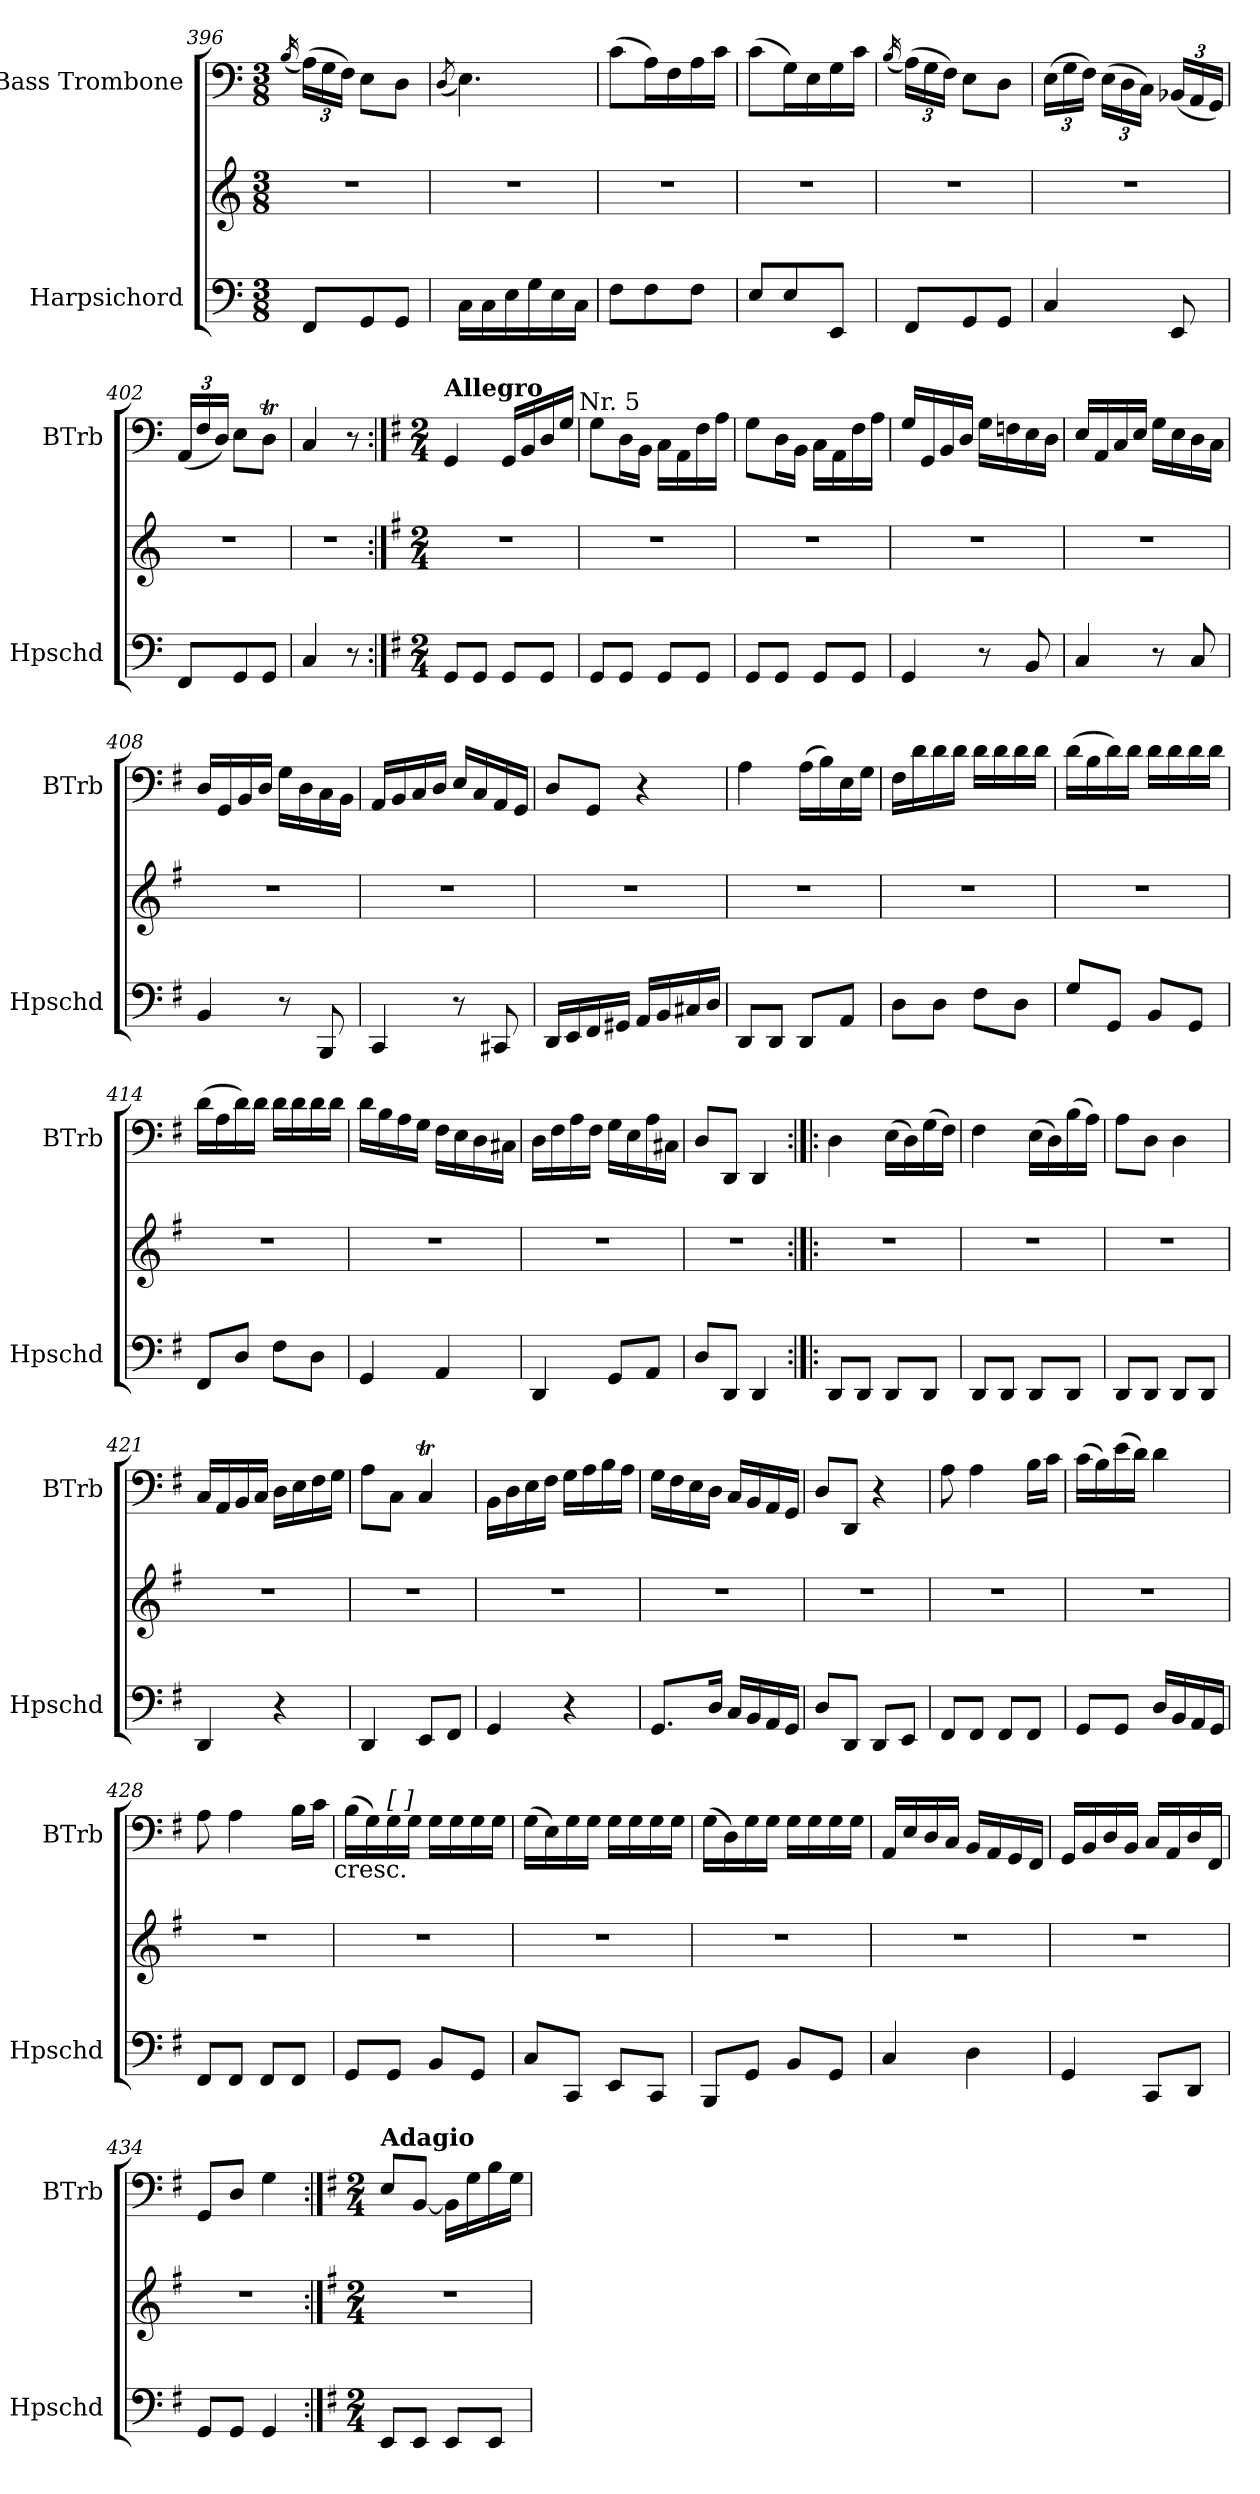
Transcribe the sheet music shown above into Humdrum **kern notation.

**kern	**kern	**kern
*part2	*part2	*part1
*staff3	*staff2	*staff1
*I"Harpsichord	*	*I"Bass Trombone
*I'Hpschd	*	*I'BTrb
*clefF4	*clefG2	*clefF4
*k[]	*k[]	*k[]
*C:	*C:	*C:
*M3/8	*M3/8	*M3/8
=396	=396	=396
.	.	(<16qB/
*	*	*Xbrackettup
8FF/L	4.r	(>24A\LL)
.	.	24G\
.	.	24F\JJ)
8GG/	.	8E\L
8GG/J	.	8D\J
!!LO:LB:g=z
=397	=397	=397
.	.	(<8qD/
16C\LL	4.r	4.E\)
16C\	.	.
16E\	.	.
16G\	.	.
16E\	.	.
16C\JJ	.	.
=398	=398	=398
8F\L	4.r	(>8c\L
8F\	.	16A\L)
.	.	16F\
8F\J	.	16A\
.	.	16c\JJ
=399	=399	=399
8E/L	4.r	(>8c\L
8E/	.	16G\L)
.	.	16E\
8EE/J	.	16G\
.	.	16c\JJ
=400	=400	=400
.	.	(<16qB/
8FF/L	4.r	(>24A\LL)
.	.	24G\
.	.	24F\JJ)
8GG/	.	8E\L
8GG/J	.	8D\J
=401	=401	=401
4C/	4.r	(>24E\LL
.	.	24G\
.	.	24F\JJ)
.	.	(>24E\LL
.	.	24D\
.	.	24C\JJ)
8EE/	.	(<24BB-X/LL
.	.	24AA/
.	.	24GG/JJ)
=402	=402	=402
8FF/L	4.r	(<24AA/LL
.	.	24F/
.	.	24D/JJ)
8GG/	.	8E\L
8GG/J	.	8DT\J
=403	=403	=403
4C/	4.r	4C/
8r	.	8r
!!LO:LB:g=z
=403X16:|!	=403X16:|!	=403X16:|!
*k[f#]	*k[f#]	*k[f#]
*G:	*G:	*G:
*M2/4	*M2/4	*M2/4
!	!	!LO:TX:a:B:t=Allegro
8GG/L	2r	4GG/
8GG/J	.	.
8GG/L	.	16GG/LL
.	.	16BB/
8GG/J	.	16D/
.	.	16G/JJ
!	!	!LO:TX:a:t=Nr. 5
=404	=404	=404
8GG/L	2r	8G\L
8GG/J	.	16D\L
.	.	16BB\JJ
8GG/L	.	16C\LL
.	.	16AA\
8GG/J	.	16F#\
.	.	16A\JJ
=405	=405	=405
8GG/L	2r	8G\L
8GG/J	.	16D\L
.	.	16BB\JJ
8GG/L	.	16C\LL
.	.	16AA\
8GG/J	.	16F#\
.	.	16A\JJ
!!LO:PB:g=z
=406	=406	=406
4GG/	2r	16G/LL
.	.	16GG/
.	.	16BB/
.	.	16D/JJ
8r	.	16G\LL
.	.	16Fn\
8BB/	.	16E\
.	.	16D\JJ
=407	=407	=407
4C/	2r	16E/LL
.	.	16AA/
.	.	16C/
.	.	16E/JJ
8r	.	16G\LL
.	.	16E\
8C/	.	16D\
.	.	16C\JJ
=408	=408	=408
4BB/	2r	16D/LL
.	.	16GG/
.	.	16BB/
.	.	16D/JJ
8r	.	16G\LL
.	.	16D\
8BBB/	.	16C\
.	.	16BB\JJ
=409	=409	=409
4CC/	2r	16AA/LL
.	.	16BB/
.	.	16C/
.	.	16D/JJ
8r	.	16E/LL
.	.	16C/
8CC#X/	.	16AA/
.	.	16GG/JJ
!!LO:LB:g=z
=410	=410	=410
16DD/LL	2r	8D/L
16EE/	.	.
16FF#/	.	8GG/J
16GG#X/JJ	.	.
16AA/LL	.	4r
16BB/	.	.
16C#X/	.	.
16D/JJ	.	.
=411	=411	=411
8DD/L	2r	4A\
8DD/J	.	.
8DD/L	.	(>16A\LL
.	.	16B\)
8AA/J	.	16E\
.	.	16G\JJ
=412	=412	=412
8D\L	2r	16F#\LL
.	.	16d\
8D\J	.	16d\
.	.	16d\JJ
8F#\L	.	16d\LL
.	.	16d\
8D\J	.	16d\
.	.	16d\JJ
=413	=413	=413
8G/L	2r	(>16d\LL
.	.	16B\
8GG/J	.	16d\)
.	.	16d\JJ
8BB/L	.	16d\LL
.	.	16d\
8GG/J	.	16d\
.	.	16d\JJ
!!LO:LB:g=z
=414	=414	=414
8FF#/L	2r	(>16d\LL
.	.	16A\
8D/J	.	16d\)
.	.	16d\JJ
8F#\L	.	16d\LL
.	.	16d\
8D\J	.	16d\
.	.	16d\JJ
=415	=415	=415
4GG/	2r	16d\LL
.	.	16B\
.	.	16A\
.	.	16G\JJ
4AA/	.	16F#\LL
.	.	16E\
.	.	16D\
.	.	16C#X\JJ
=416	=416	=416
4DD/	2r	16D\LL
.	.	16F#\
.	.	16A\
.	.	16F#\JJ
8GG/L	.	16G\LL
.	.	16E\
8AA/J	.	16A\
.	.	16C#X\JJ
=417	=417	=417
8D/L	2r	8D/L
8DD/J	.	8DD/J
4DD/	.	4DD/
!!LO:LB:g=z
=418:|!|:	=418:|!|:	=418:|!|:
8DD/L	2r	4D\
8DD/J	.	.
8DD/L	.	(>16E\LL
.	.	16D\)
8DD/J	.	(>16G\
.	.	16F#\JJ)
=419	=419	=419
8DD/L	2r	4F#\
8DD/J	.	.
8DD/L	.	(>16E\LL
.	.	16D\)
8DD/J	.	(>16B\
.	.	16A\JJ)
=420	=420	=420
8DD/L	2r	8A\L
8DD/J	.	8D\J
8DD/L	.	4D\
8DD/J	.	.
=421	=421	=421
4DD/	2r	16C/LL
.	.	16AA/
.	.	16BB/
.	.	16C/JJ
4r	.	16D\LL
.	.	16E\
.	.	16F#\
.	.	16G\JJ
=422	=422	=422
4DD/	2r	8A\L
.	.	8C\J
8EE/L	.	4CT/
8FF#/J	.	.
=423	=423	=423
4GG/	2r	16BB\LL
.	.	16D\
.	.	16E\
.	.	16F#\JJ
4r	.	16G\LL
.	.	16A\
.	.	16B\
.	.	16A\JJ
!!LO:PB:g=z
=424	=424	=424
8.GG/L	2r	16G\LL
.	.	16F#\
.	.	16E\
16D/Jk	.	16D\JJ
16C/LL	.	16C/LL
16BB/	.	16BB/
16AA/	.	16AA/
16GG/JJ	.	16GG/JJ
=425	=425	=425
8D/L	2r	8D/L
8DD/J	.	8DD/J
8DD/L	.	4r
8EE/J	.	.
=426	=426	=426
8FF#/L	2r	8A\
8FF#/J	.	4A\
8FF#/L	.	.
8FF#/J	.	16B\LL
.	.	16c\JJ
=427	=427	=427
8GG/L	2r	(>16c\LL
.	.	16B\)
8GG/J	.	(>16e\
.	.	16d\JJ)
16D/LL	.	4d\
16BB/	.	.
16AA/	.	.
16GG/JJ	.	.
=428	=428	=428
8FF#/L	2r	8A\
8FF#/J	.	4A\
8FF#/L	.	.
8FF#/J	.	16B\LL
.	.	16c\JJ
!	!	!LO:TX:b:t=cresc.
=429	=429	=429
8GG/L	2r	(>16B\LL
.	.	16G\)
!	!	!LO:TX:a:t=[     ]
8GG/J	.	16G>\
.	.	16G>\JJ
8BB/L	.	16G\LL
.	.	16G\
8GG/J	.	16G\
.	.	16G\JJ
!!LO:LB:g=z
=430	=430	=430
8C/L	2r	(>16G\LL
.	.	16E\)
8CC/J	.	16G>\
.	.	16G>\JJ
8EE/L	.	16G\LL
.	.	16G\
8CC/J	.	16G\
.	.	16G\JJ
=431	=431	=431
8BBB/L	2r	(>16G\LL
.	.	16D\)
8GG/J	.	16G>\
.	.	16G>\JJ
8BB/L	.	16G\LL
.	.	16G\
8GG/J	.	16G\
.	.	16G\JJ
=432	=432	=432
4C/	2r	16AA/LL
.	.	16E/
.	.	16D/
.	.	16C/JJ
4D\	.	16BB/LL
.	.	16AA/
.	.	16GG/
.	.	16FF#/JJ
=433	=433	=433
4GG/	2r	16GG/LL
.	.	16BB/
.	.	16D/
.	.	16BB/JJ
8CC/L	.	16C/LL
.	.	16AA/
8DD/J	.	16D/
.	.	16FF#/JJ
=434	=434	=434
8GG/L	2r	8GG/L
8GG/J	.	8D/J
4GG/	.	4G\
!!LO:LB:g=z
=434X17:|!	=434X17:|!	=434X17:|!
*k[f#]	*k[f#]	*k[f#]
*G:	*G:	*G:
*M2/4	*M2/4	*M2/4
!	!	!LO:TX:a:B:t=Adagio
8EE/L	2r	8E/L
8EE/J	.	[8BB/J
8EE/L	.	16BB\LL]
.	.	16G\
8EE/J	.	16B\
.	.	16G\JJ
=	=	=
*-	*-	*-
